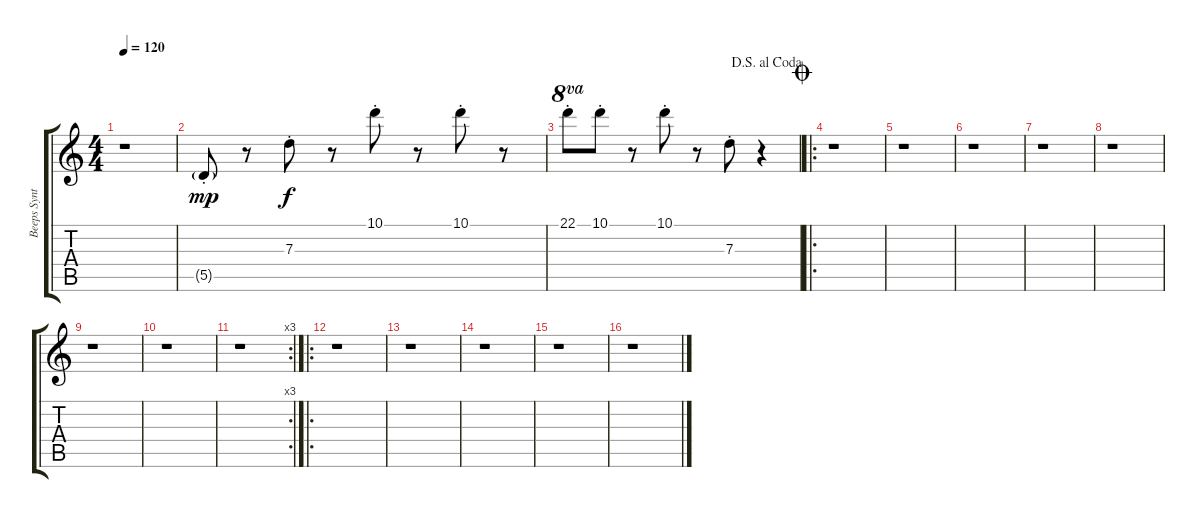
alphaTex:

\track ("Beeps Synth- 2D" "Beeps Synt") {instrument acousticguitarnylon}
\staff {score tabs}
\tuning (E4 B3 G3 D3 A2 E2) {hide}
\ts (4 4)
\tempo 120
\clef g2
\ks c
r.1{dy mf} |
5.5{g st}.8{dy mp} r.8 7.3{st}.8{dy f} r.8 10.1{st}.8 r.8 10.1{st}.8 r.8 |
\jump dalsegnoalcoda
22.1{st}.8{ot 8va} 10.1{st}.8 r.8 10.1{st}.8 r.8 7.3{st}.8 r.4 |
\ro
\jump coda
r.1 |
r.1 |
r.1 |
r.1 |
r.1 |
r.1 |
r.1 |
\rc 3
r.1 |
\ro
r.1 |
r.1 |
r.1 |
r.1 |
r.1
